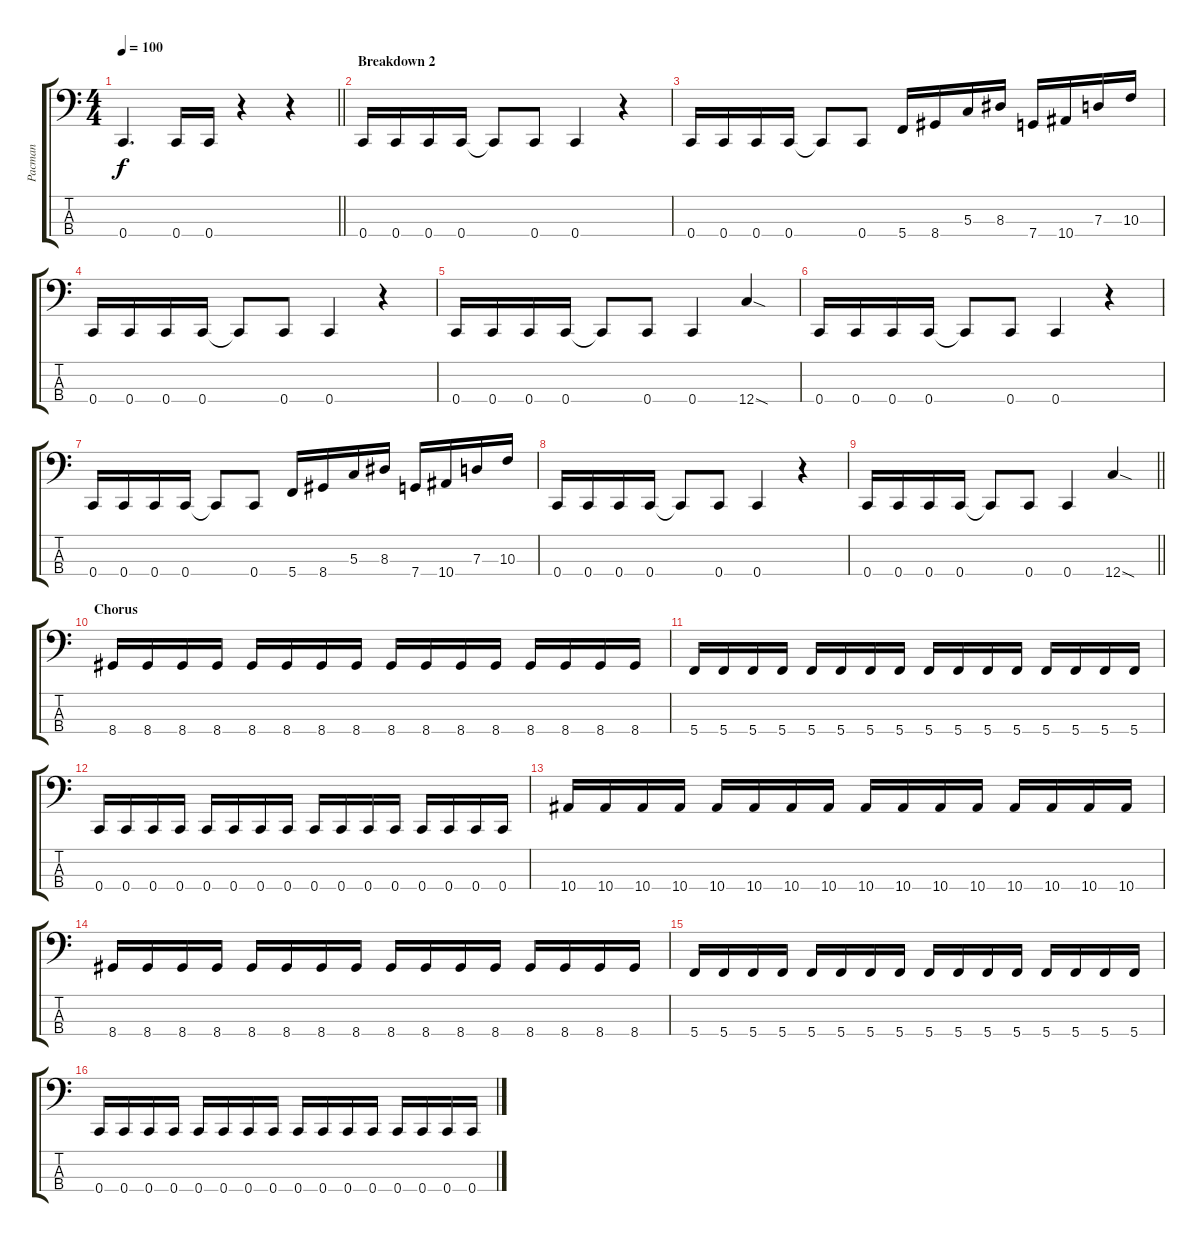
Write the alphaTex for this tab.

\track ("Pacman" "Pacman") {instrument electricbasspick}
\staff {score tabs}
\tuning (F2 C2 G1 C1) {hide}
\ts (4 4)
\tempo 100
\clef f4
\barLineRight lightlight
\ks c
0.4.4{d dy f} 0.4.16 0.4.16 r.4 r.4 |
\section ("" "Breakdown 2")
0.4.16 0.4.16 0.4.16 0.4.16 0.4{t}.8 0.4.8 0.4.4 r.4 |
0.4.16 0.4.16 0.4.16 0.4.16 0.4{t}.8 0.4.8 5.4.16 8.4.16 5.3.16 8.3.16 7.4.16 10.4.16 7.3.16 10.3.16 |
0.4.16 0.4.16 0.4.16 0.4.16 0.4{t}.8 0.4.8 0.4.4 r.4 |
0.4.16 0.4.16 0.4.16 0.4.16 0.4{t}.8 0.4.8 0.4.4 12.4{sod}.4 |
0.4.16 0.4.16 0.4.16 0.4.16 0.4{t}.8 0.4.8 0.4.4 r.4 |
0.4.16 0.4.16 0.4.16 0.4.16 0.4{t}.8 0.4.8 5.4.16 8.4.16 5.3.16 8.3.16 7.4.16 10.4.16 7.3.16 10.3.16 |
0.4.16 0.4.16 0.4.16 0.4.16 0.4{t}.8 0.4.8 0.4.4 r.4 |
\barLineRight lightlight
0.4.16 0.4.16 0.4.16 0.4.16 0.4{t}.8 0.4.8 0.4.4 12.4{sod}.4 |
\section ("" "Chorus")
8.4.16 8.4.16 8.4.16 8.4.16 8.4.16 8.4.16 8.4.16 8.4.16 8.4.16 8.4.16 8.4.16 8.4.16 8.4.16 8.4.16 8.4.16 8.4.16 |
5.4.16 5.4.16 5.4.16 5.4.16 5.4.16 5.4.16 5.4.16 5.4.16 5.4.16 5.4.16 5.4.16 5.4.16 5.4.16 5.4.16 5.4.16 5.4.16 |
0.4.16 0.4.16 0.4.16 0.4.16 0.4.16 0.4.16 0.4.16 0.4.16 0.4.16 0.4.16 0.4.16 0.4.16 0.4.16 0.4.16 0.4.16 0.4.16 |
10.4.16 10.4.16 10.4.16 10.4.16 10.4.16 10.4.16 10.4.16 10.4.16 10.4.16 10.4.16 10.4.16 10.4.16 10.4.16 10.4.16 10.4.16 10.4.16 |
8.4.16 8.4.16 8.4.16 8.4.16 8.4.16 8.4.16 8.4.16 8.4.16 8.4.16 8.4.16 8.4.16 8.4.16 8.4.16 8.4.16 8.4.16 8.4.16 |
5.4.16 5.4.16 5.4.16 5.4.16 5.4.16 5.4.16 5.4.16 5.4.16 5.4.16 5.4.16 5.4.16 5.4.16 5.4.16 5.4.16 5.4.16 5.4.16 |
0.4.16 0.4.16 0.4.16 0.4.16 0.4.16 0.4.16 0.4.16 0.4.16 0.4.16 0.4.16 0.4.16 0.4.16 0.4.16 0.4.16 0.4.16 0.4.16
